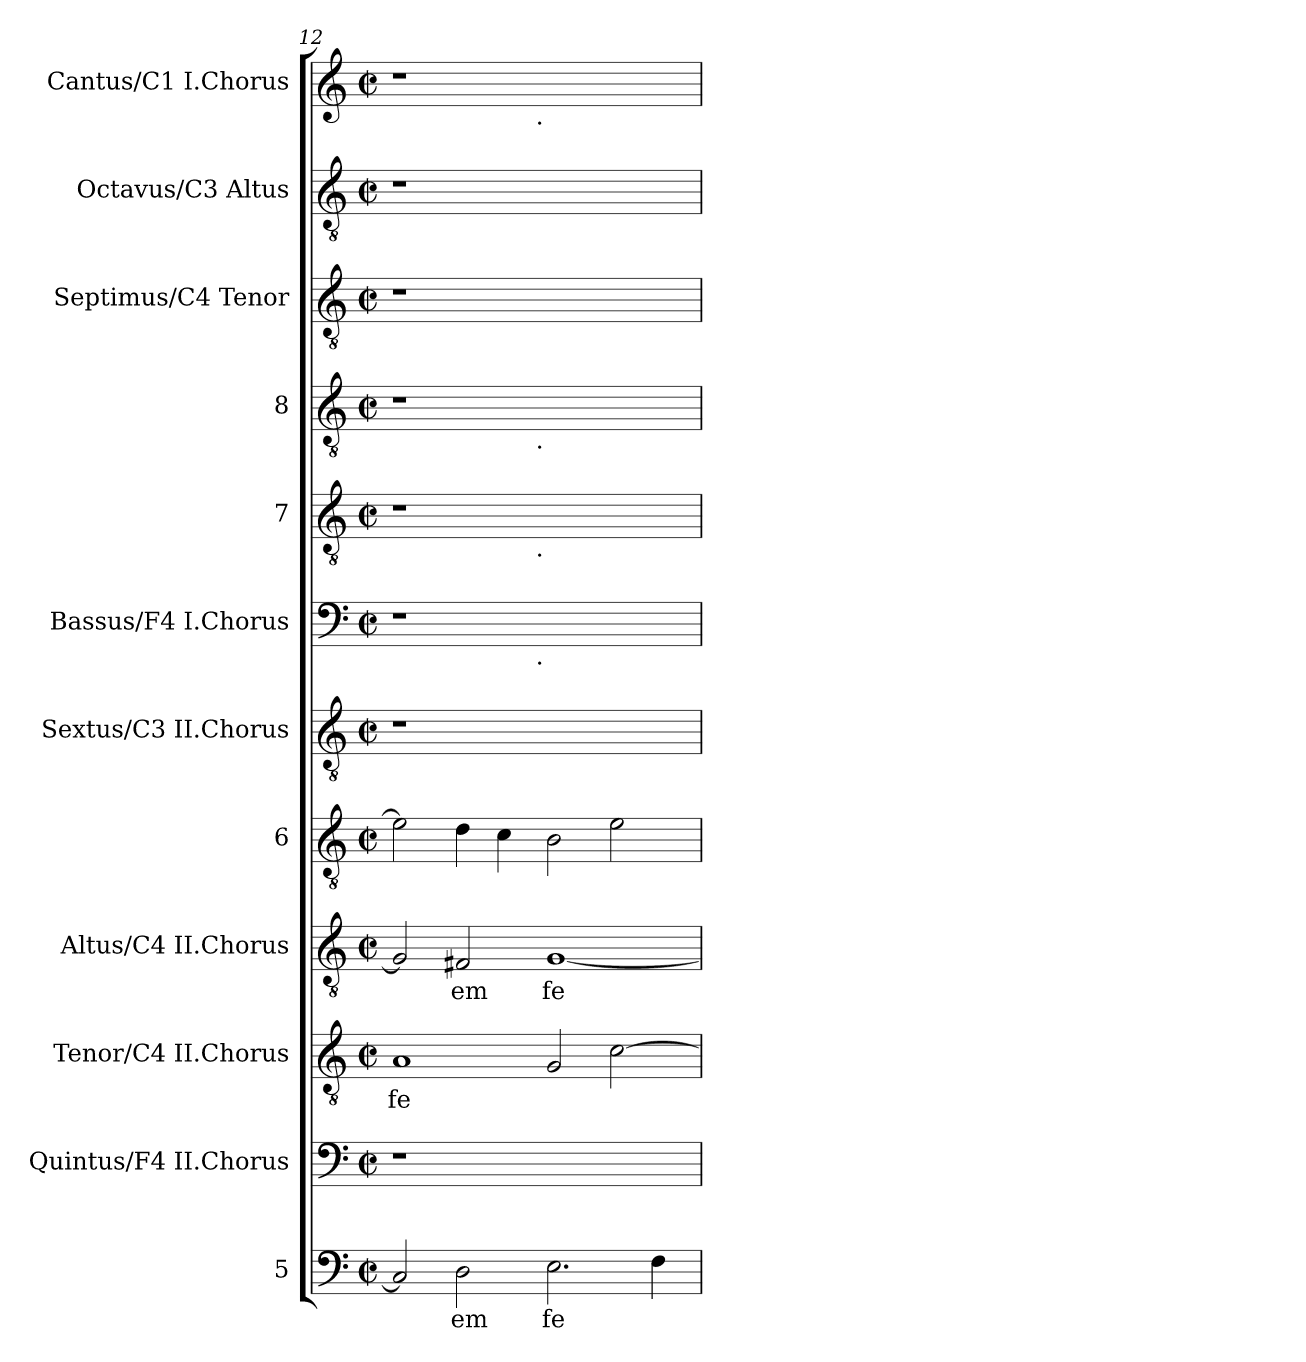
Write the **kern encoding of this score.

**kern	**text	**kern	**kern	**text	**kern	**text	**kern	**text	**kern	**kern	**kern	**kern	**kern	**kern	**kern
*part12	*part12	*part11	*part10	*part10	*part9	*part9	*part8	*part8	*part7	*part6	*part5	*part4	*part3	*part2	*part1
*staff12	*staff12	*staff11	*staff10	*staff10	*staff9	*staff9	*staff8	*staff8	*staff7	*staff6	*staff5	*staff4	*staff3	*staff2	*staff1
*I"5	*	*I"Quintus/F4  II.Chorus	*I"Tenor/C4  II.Chorus	*	*I"Altus/C4  II.Chorus	*	*I"6	*	*I"Sextus/C3  II.Chorus	*I"Bassus/F4  I.Chorus	*I"7	*I"8	*I"Septimus/C4  Tenor	*I"Octavus/C3  Altus	*I"Cantus/C1  I.Chorus
*	*	*	*I'T	*	*I'A	*	*	*	*	*I'B	*	*	*	*	*I'C
*clefF4	*	*clefF4	*clefGv2	*	*clefGv2	*	*clefGv2	*	*clefGv2	*clefF4	*clefGv2	*clefGv2	*clefGv2	*clefGv2	*clefG2
*k[]	*	*k[]	*k[]	*	*k[]	*	*k[]	*	*k[]	*k[]	*k[]	*k[]	*k[]	*k[]	*k[]
*C:	*	*C:	*C:	*	*C:	*	*C:	*	*C:	*C:	*C:	*C:	*C:	*C:	*C:
*M2/2	*	*M2/2	*M2/2	*	*M2/2	*	*M2/2	*	*M2/2	*M2/2	*M2/2	*M2/2	*M2/2	*M2/2	*M2/2
*met(c|)	*	*met(c|)	*met(c|)	*	*met(c|)	*	*met(c|)	*	*met(c|)	*met(c|)	*met(c|)	*met(c|)	*met(c|)	*met(c|)	*met(c|)
=12	=12	=12	=12	=12	=12	=12	=12	=12	=12	=12	=12	=12	=12	=12	=12
!	!LO:LY:b:cj	!	!	!LO:LY:b:cj	!	!LO:LY:b:cj	!	!LO:LY:b:cj	!	!	!	!	!	!	!
*	*	*	*	*	*	*	*	*	*	*^	*^	*^	*	*	*^
2C/]	--	1r	1A	fe-	2G/]	--	2e\]	--	1r	1r	2ryy	1r	2ryy	1r	2ryy	1r	1r	1r	2ryy
!	!LO:LY:b:cj	!	!	!	!	!LO:LY:b:cj	!	!LO:LY:b:cj	!	!	!	!	!	!	!	!	!	!	!
2D\	-em	.	.	.	2F#X/	-em	4d\	--	.	.	4...ryy	.	4...ryy	.	4...ryy	.	.	.	4...ryy
!	!	!	!	!	!	!	!	!LO:LY:b:cj	!	!	!	!	!	!	!	!	!	!	!
.	.	.	.	.	.	.	4c\	--	.	.	.	.	.	.	.	.	.	.	.
!	!	!	!	!	!	!	!	!	!	!	!	!	!	!	!	!	!	!	!LO:TX:b:t=.
!	!	!	!	!	!	!	!	!	!	!	!	!	!	!	!LO:TX:b:t=.	!	!	!	!
!	!	!	!	!	!	!	!	!	!	!	!	!	!LO:TX:b:t=.	!	!	!	!	!	!
!	!	!	!	!	!	!	!	!	!	!	!LO:TX:b:t=.	!	!	!	!	!	!	!	!
.	.	.	.	.	.	.	.	.	.	.	1ryy	.	1ryy	.	1ryy	.	.	.	1ryy
!	!LO:LY:b:cj	!	!	!LO:LY:b:cj	!	!LO:LY:b:cj	!	!LO:LY:b:cj	!	!	!	!	!	!	!	!	!	!	!
2.E\	fe-	1ryy	2G/	--	[<1G	fe-	2B\	--	1ryy	1ryy	.	1ryy	.	1ryy	.	1ryy	1ryy	1ryy	.
!	!	!	!	!LO:LY:b:cj	!	!	!	!LO:LY:b:cj	!	!	!	!	!	!	!	!	!	!	!
.	.	.	[>2c\	--	.	.	2e\	--	.	.	.	.	.	.	.	.	.	.	.
!	!LO:LY:b:cj	!	!	!	!	!	!	!	!	!	!	!	!	!	!	!	!	!	!
4F\	--	.	.	.	.	.	.	.	.	.	.	.	.	.	.	.	.	.	.
.	.	.	.	.	.	.	.	.	.	.	32ryy	.	32ryy	.	32ryy	.	.	.	32ryy
*	*	*	*	*	*	*	*	*	*	*v	*v	*	*	*v	*v	*	*	*v	*v
*	*	*	*	*	*	*	*	*	*	*	*v	*v	*	*	*	*
=	=	=	=	=	=	=	=	=	=	=	=	=	=	=	=
*-	*-	*-	*-	*-	*-	*-	*-	*-	*-	*-	*-	*-	*-	*-	*-
